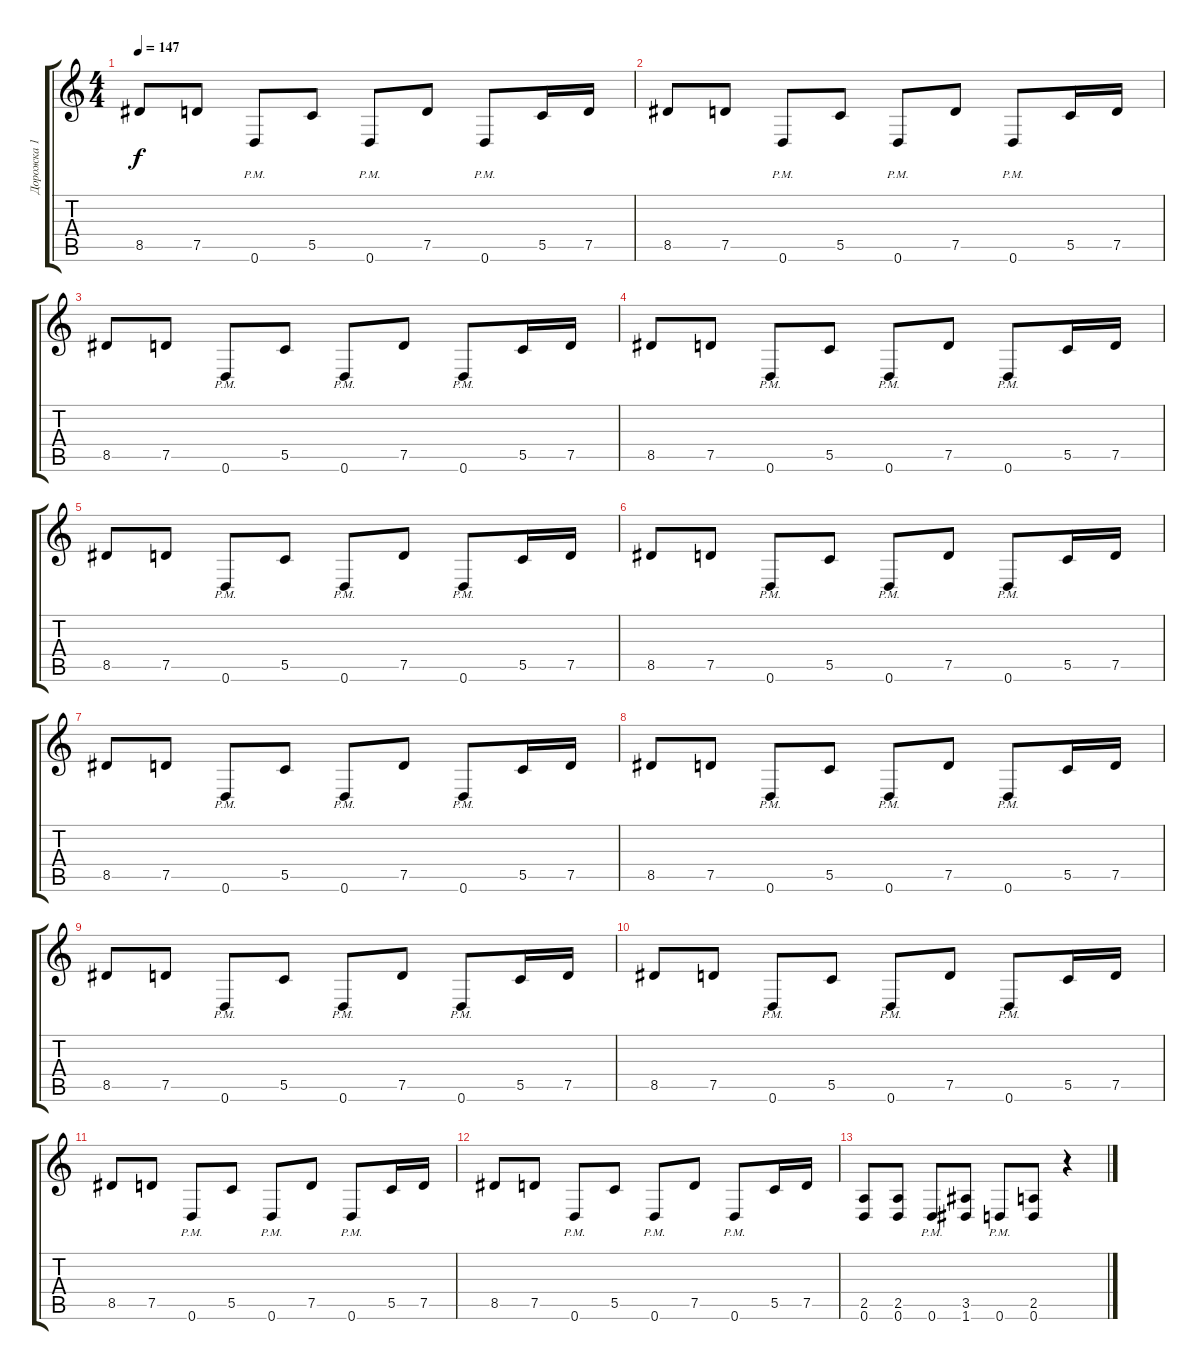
\track ("Дорожка 1" "Дорожка 1") {instrument distortionguitar}
\staff {score tabs}
\tuning (D4 A3 F3 C3 G2 D2) {hide}
\ts (4 4)
\tempo 147
\clef g2
\ks c
8.5.8{dy f} 7.5.8 0.6{pm}.8 5.5.8 0.6{pm}.8 7.5.8 0.6{pm}.8 5.5.16 7.5.16 |
8.5.8 7.5.8 0.6{pm}.8 5.5.8 0.6{pm}.8 7.5.8 0.6{pm}.8 5.5.16 7.5.16 |
8.5.8 7.5.8 0.6{pm}.8 5.5.8 0.6{pm}.8 7.5.8 0.6{pm}.8 5.5.16 7.5.16 |
8.5.8 7.5.8 0.6{pm}.8 5.5.8 0.6{pm}.8 7.5.8 0.6{pm}.8 5.5.16 7.5.16 |
8.5.8 7.5.8 0.6{pm}.8 5.5.8 0.6{pm}.8 7.5.8 0.6{pm}.8 5.5.16 7.5.16 |
8.5.8 7.5.8 0.6{pm}.8 5.5.8 0.6{pm}.8 7.5.8 0.6{pm}.8 5.5.16 7.5.16 |
8.5.8 7.5.8 0.6{pm}.8 5.5.8 0.6{pm}.8 7.5.8 0.6{pm}.8 5.5.16 7.5.16 |
8.5.8 7.5.8 0.6{pm}.8 5.5.8 0.6{pm}.8 7.5.8 0.6{pm}.8 5.5.16 7.5.16 |
8.5.8 7.5.8 0.6{pm}.8 5.5.8 0.6{pm}.8 7.5.8 0.6{pm}.8 5.5.16 7.5.16 |
8.5.8 7.5.8 0.6{pm}.8 5.5.8 0.6{pm}.8 7.5.8 0.6{pm}.8 5.5.16 7.5.16 |
8.5.8 7.5.8 0.6{pm}.8 5.5.8 0.6{pm}.8 7.5.8 0.6{pm}.8 5.5.16 7.5.16 |
8.5.8 7.5.8 0.6{pm}.8 5.5.8 0.6{pm}.8 7.5.8 0.6{pm}.8 5.5.16 7.5.16 |
(2.5 0.6).8 (2.5 0.6).8 0.6{pm}.8 (3.5 1.6).8 0.6{pm}.8 (2.5 0.6).8 r.4
